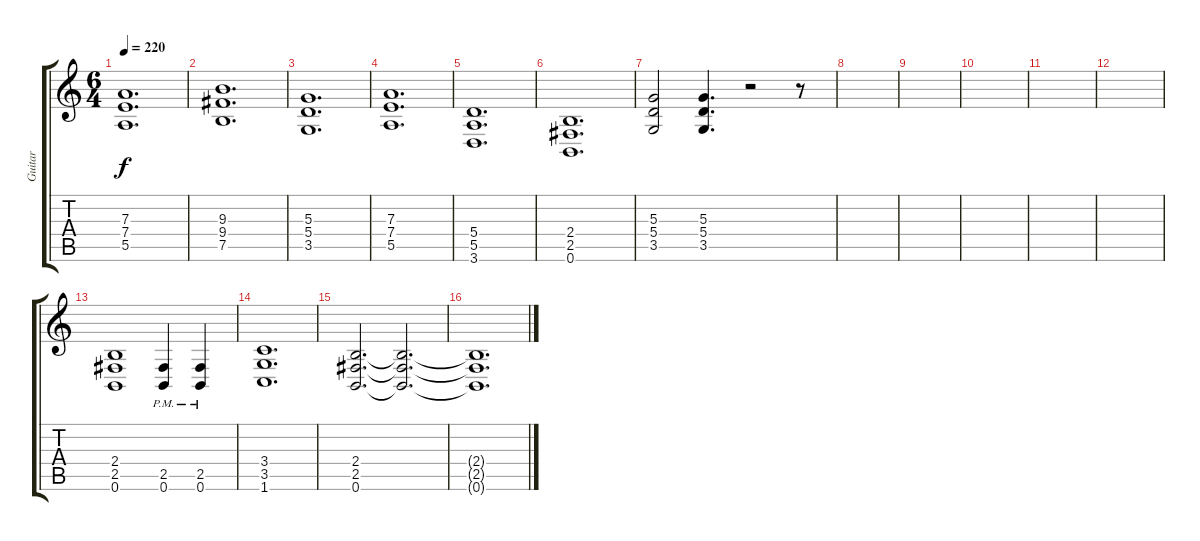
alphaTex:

\track ("Guitar" "Guitar") {instrument distortionguitar}
\staff {score tabs}
\tuning (B3 Gb3 D3 A2 E2 B1) {hide}
\ts (6 4)
\tempo 220
\clef g2
\ks c
(7.3 7.4 5.5).1{d dy f} |
(9.3 9.4 7.5).1{d} |
(5.3 5.4 3.5).1{d} |
(7.3 7.4 5.5).1{d} |
(5.4 5.5 3.6).1{d} |
(2.4 2.5 0.6).1{d} |
(5.3 5.4 3.5).2 (5.3 5.4 3.5).4{d} r.2 r.8 |
|
|
|
|
|
(2.4 2.5 0.6).1 (2.5{pm} 0.6{pm}).4 (2.5{pm} 0.6{pm}).4 |
(3.4 3.5 1.6).1{d} |
(2.4 2.5 0.6).2{d} (2.4{t} 2.5{t} 0.6{t}).2{d volume 0} |
(2.4{t} 2.5{t} 0.6{t}).1{d}
